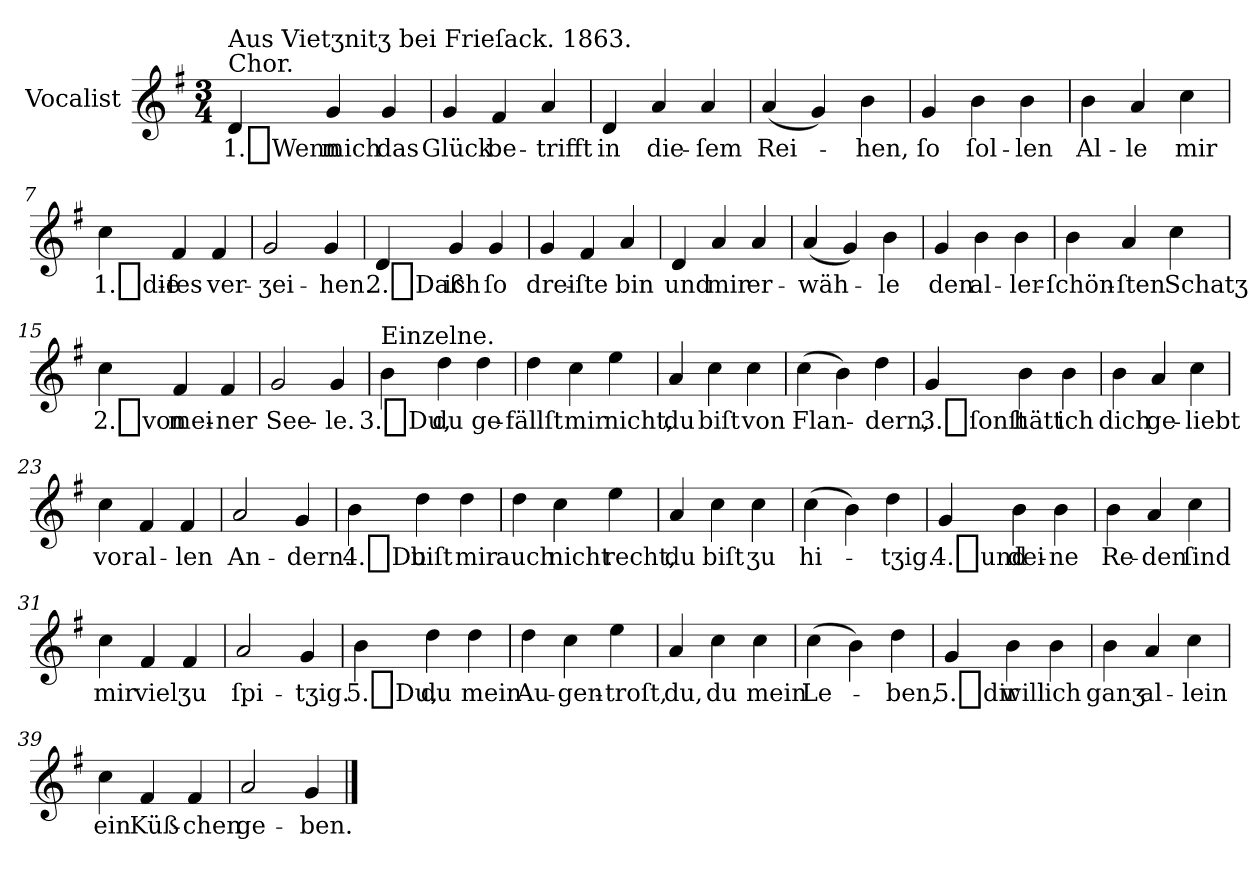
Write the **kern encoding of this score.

**kern	**text
*part1	*part1
*staff1	*staff1
*I"Vocalist	*
*k[f#]	*
*G:	*
*M3/4	*
=1	=1
!LO:TX:a:t=Chor.	!
!LO:TX:a:t=Aus Vietʒnitʒ bei Frieſack. 1863.	!
4d	1._Wenn
4g	mich
4g	das
=2	=2
4g	Glück
4f#	be-
4a	-trifft
=3	=3
4d	in
4a	die-
4a	-ſem
=4	=4
(4a	Rei-
4g)	.
4b	-hen,
=5	=5
4g	ſo
4b	ſol-
4b	-len
=6	=6
4b	Al-
4a	-le
4cc	mir
=7	=7
4cc	1._die-
4f#	-ſes
4f#	ver-
=8	=8
2g	-ʒei-
4g	-hen.
=9	=9
4d	2._Daß
4g	ich
4g	ſo
=10	=10
4g	drei-
4f#	-ſte
4a	bin
=11	=11
4d	und
4a	mir
4a	er-
=12	=12
(4a	-wäh-
4g)	.
4b	-le
=13	=13
4g	den
4b	al-
4b	-ler-
=14	=14
4b	-ſchön-
4a	-ſten
4cc	Schatʒ
=15	=15
4cc	2._von
4f#	mei-
4f#	-ner
=16	=16
2g	See-
4g	-le.
=17	=17
!LO:TX:a:t=Einzelne.	!
4b	3._Du,
4dd	du
4dd	ge-
=18	=18
4dd	-fällſt
4cc	mir
4ee	nicht,
=19	=19
4a	du
4cc	biſt
4cc	von
=20	=20
(4cc	Flan-
4b)	.
4dd	-dern,
=21	=21
4g	3._ſonſt
4b	hätt
4b	ich
=22	=22
4b	dich
4a	ge-
4cc	-liebt
=23	=23
4cc	vor
4f#	al-
4f#	-len
=24	=24
2a	An-
4g	-dern.
=25	=25
4b	4._Du
4dd	biſt
4dd	mir
=26	=26
4dd	auch
4cc	nicht
4ee	recht,
=27	=27
4a	du
4cc	biſt
4cc	ʒu
=28	=28
(4cc	hi-
4b)	.
4dd	-tʒig.
=29	=29
4g	4._und
4b	dei-
4b	-ne
=30	=30
4b	Re-
4a	-den
4cc	ſind
=31	=31
4cc	mir
4f#	viel
4f#	ʒu
=32	=32
2a	ſpi-
4g	-tʒig.
=33	=33
4b	5._Du,
4dd	du
4dd	mein
=34	=34
4dd	Au-
4cc	-gen-
4ee	-troſt,
=35	=35
4a	du,
4cc	du
4cc	mein
=36	=36
(4cc	Le-
4b)	.
4dd	-ben,
=37	=37
4g	5._dir
4b	will
4b	ich
=38	=38
4b	ganʒ
4a	al-
4cc	-lein
=39	=39
4cc	ein
4f#	Küß-
4f#	-chen
=40	=40
2a	ge-
4g	-ben.
==	==
*-	*-
